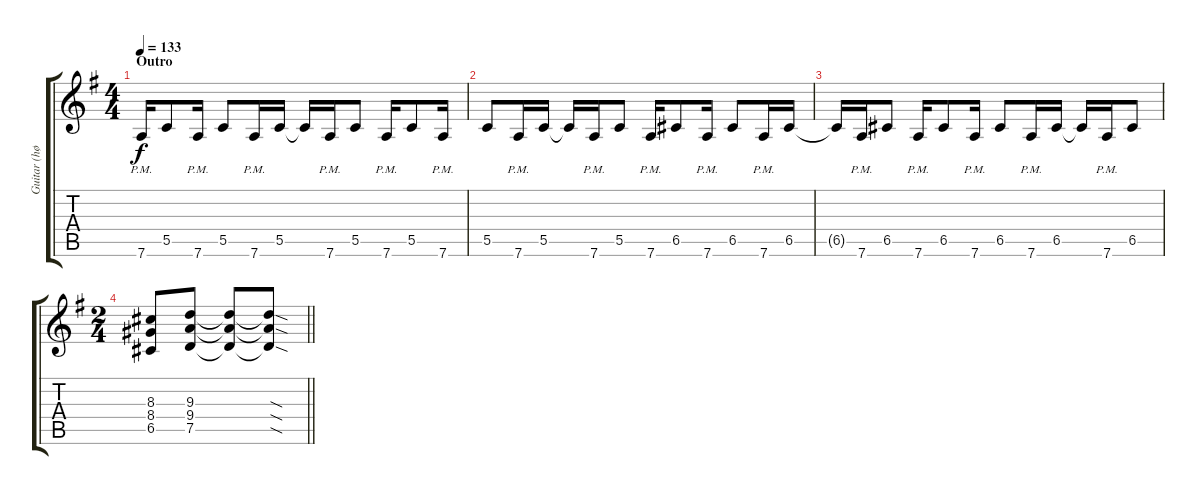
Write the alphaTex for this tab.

\track ("Guitar (højre)" "Guitar (hø") {instrument overdrivenguitar}
\staff {score tabs}
\tuning (D4 A3 F3 C3 G2 D2) {hide}
\ts (4 4)
\section ("" "Outro")
\tempo 133
\clef g2
\ks eminor
7.6{pm}.16{dy f} 5.5.8 7.6{pm}.16 5.5.8 7.6{pm}.16 5.5.16 5.5{t}.16 7.6{pm}.16 5.5.8 7.6{pm}.16 5.5.8 7.6{pm}.16 |
5.5.8 7.6{pm}.16 5.5.16 5.5{t}.16 7.6{pm}.16 5.5.8 7.6{pm}.16 6.5.8 7.6{pm}.16 6.5.8 7.6{pm}.16 6.5.16 |
6.5{t}.16 7.6{pm}.16 6.5.8 7.6{pm}.16 6.5.8 7.6{pm}.16 6.5.8 7.6{pm}.16 6.5.16 6.5{t}.16 7.6{pm}.16 6.5.8 |
\ts (2 4)
\barLineRight lightlight
(8.3 8.4 6.5).8 (9.3 9.4 7.5).8 (9.3{t} 9.4{t} 7.5{t}).8 (9.3{sod t} 9.4{sod t} 7.5{sod t}).8
